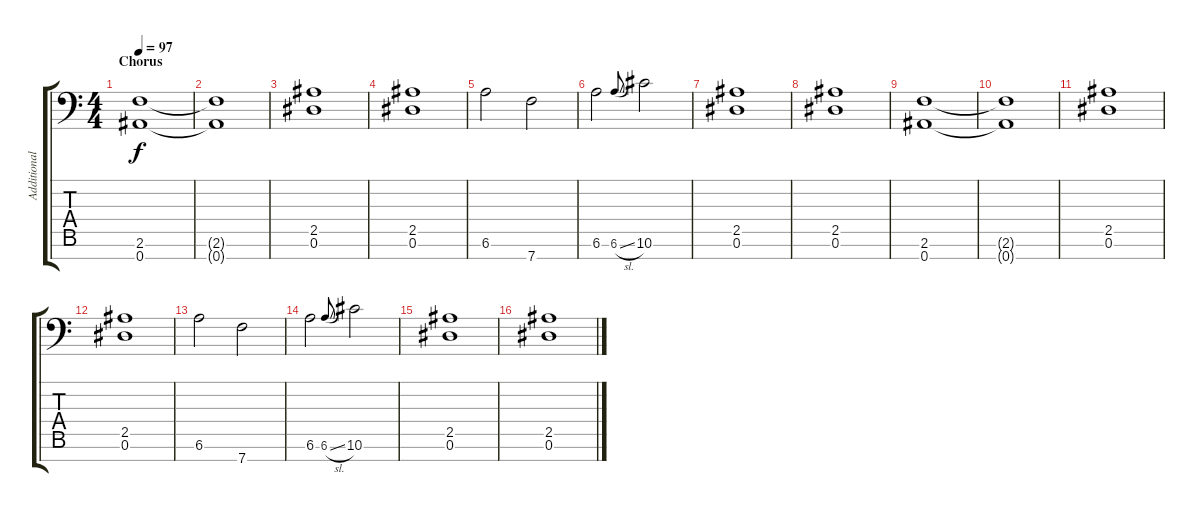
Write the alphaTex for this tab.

\track ("Additional Guitar" "Additional") {instrument distortionguitar}
\staff {score tabs}
\tuning (Eb4 Bb3 Gb3 Db3 Ab2 Eb2 Bb1) {hide}
\ts (4 4)
\section ("" "Chorus")
\tempo 97
\clef f4
\ks c
(2.6 0.7).1{dy f} |
(2.6{t} 0.7{t}).1 |
(2.5 0.6).1 |
(2.5 0.6).1 |
6.6.2 7.7.2 |
6.6.2 6.6{sl}.8{gr onbeat} 10.6.2 |
(2.5 0.6).1 |
(2.5 0.6).1 |
(2.6 0.7).1 |
(2.6{t} 0.7{t}).1 |
(2.5 0.6).1 |
(2.5 0.6).1 |
6.6.2 7.7.2 |
6.6.2 6.6{sl}.8{gr onbeat} 10.6.2 |
(2.5 0.6).1 |
(2.5 0.6).1
